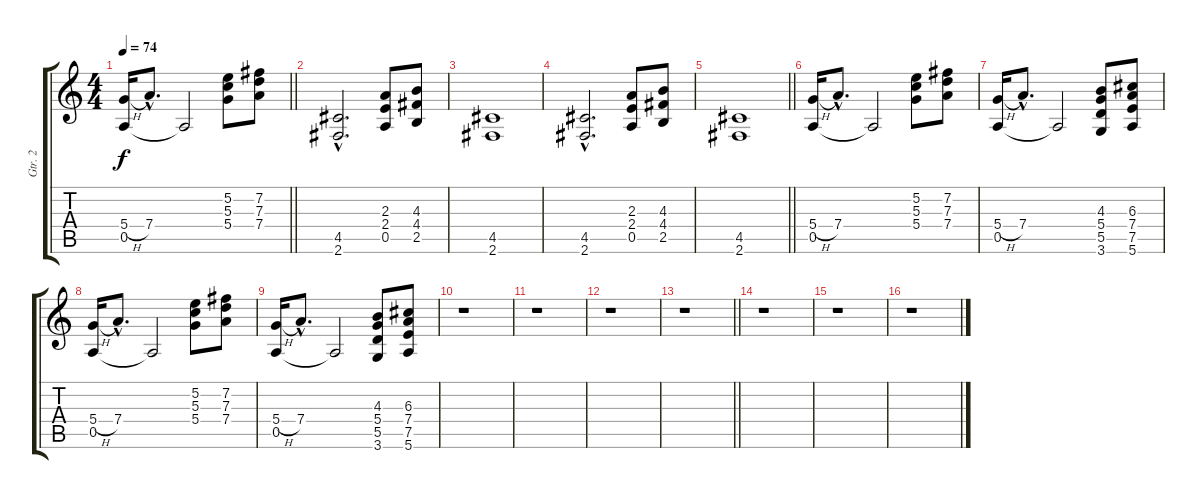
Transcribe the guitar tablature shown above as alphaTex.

\track ("Gtr. 2" "Gtr. 2") {instrument overdrivenguitar}
\staff {score tabs}
\tuning (E4 B3 G3 D3 A2 E2) {hide}
\ts (4 4)
\tempo 74
\clef g2
\barLineRight lightlight
\ks aminor
(5.4{h} 0.5).16{dy f} 7.4{hac}.8{d} 0.5{t}.2 (5.2 5.3 5.4).8 (7.2 7.3 7.4).8 |
(4.5{hac} 2.6{hac}).2{d} (2.3 2.4 0.5).8 (4.3 4.4 2.5).8 |
(4.5 2.6).1 |
(4.5{hac} 2.6{hac}).2{d} (2.3 2.4 0.5).8 (4.3 4.4 2.5).8 |
\barLineRight lightlight
(4.5 2.6).1 |
(5.4{h} 0.5).16 7.4{hac}.8{d} 0.5{t}.2 (5.2 5.3 5.4).8 (7.2 7.3 7.4).8 |
(5.4{h} 0.5).16 7.4{hac}.8{d} 0.5{t}.2 (4.3 5.4 5.5 3.6).8 (6.3 7.4 7.5 5.6).8 |
(5.4{h} 0.5).16 7.4{hac}.8{d} 0.5{t}.2 (5.2 5.3 5.4).8 (7.2 7.3 7.4).8 |
(5.4{h} 0.5).16 7.4{hac}.8{d} 0.5{t}.2 (4.3 5.4 5.5 3.6).8 (6.3 7.4 7.5 5.6).8 |
r.1 |
r.1 |
r.1 |
\barLineRight lightlight
r.1 |
r.1 |
r.1 |
r.1
